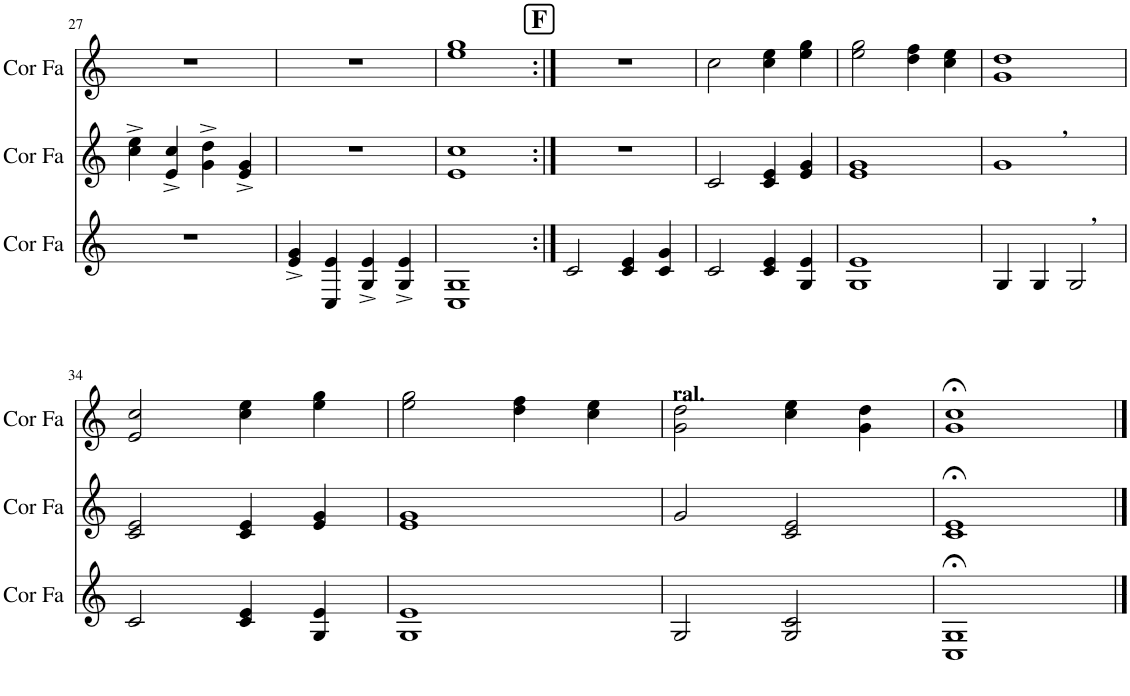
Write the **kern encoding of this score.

**kern	**kern	**kern
*part3	*part2	*part1
*staff3	*staff2	*staff1
*I"Cor en Fa	*I"Cor en Fa	*I"Cor en Fa
*I'Cor Fa	*I'Cor Fa	*I'Cor Fa
!!LO:PB:g=z
*clefG2	*clefG2	*clefG2
*Trd4c7	*Trd4c7	*Trd4c7
*k[]	*k[]	*k[]
*M4/4	*M4/4	*M4/4
=27	=27	=27
1r	4cc\^ 4ee\^	1r
.	4e/^ 4cc/^	.
.	4g\^ 4dd\^	.
.	4e/^ 4g/^	.
=28	=28	=28
4e/^ 4g/^	1r	1r
4C/ 4e/	.	.
4G/^ 4e/^	.	.
4G/^ 4e/^	.	.
=29	=29	=29
1C 1G	1e 1cc	1ee 1gg
!!LO:REH:place=s1:a:B:cj:fs=14:t=F
=30:|!	=30:|!	=30:|!
2c/	1r	1r
4c/ 4e/	.	.
4c/ 4g/	.	.
=31	=31	=31
2c/	2c/	2cc\
4c/ 4e/	4c/ 4e/	4cc\ 4ee\
4G/ 4e/	4e/ 4g/	4ee\ 4gg\
=32	=32	=32
1G 1e	1e 1g	2ee\ 2gg\
.	.	4dd\ 4ff\
.	.	4cc\ 4ee\
=33	=33	=33
!	!LO:TX:a:B:t=,	!
4G/	1g	1g 1dd
4G/	.	.
!LO:TX:a:B:t=,	!	!
2G/	.	.
!!LO:LB:g=z
=34	=34	=34
2c/	2c/ 2e/	2e/ 2cc/
4c/ 4e/	4c/ 4e/	4cc\ 4ee\
4G/ 4e/	4e/ 4g/	4ee\ 4gg\
=35	=35	=35
1G 1e	1e 1g	2ee\ 2gg\
.	.	4dd\ 4ff\
.	.	4cc\ 4ee\
=36	=36	=36
!	!	!LO:TX:a:B:t=ral.
2G/	2g/	2g\ 2dd\
2G/ 2c/	2c/ 2e/	4cc\ 4ee\
.	.	4g\ 4dd\
=37	=37	=37
1C;< 1G;<	1c;< 1e;<	1g;< 1cc;<
==	==	==
*-	*-	*-
